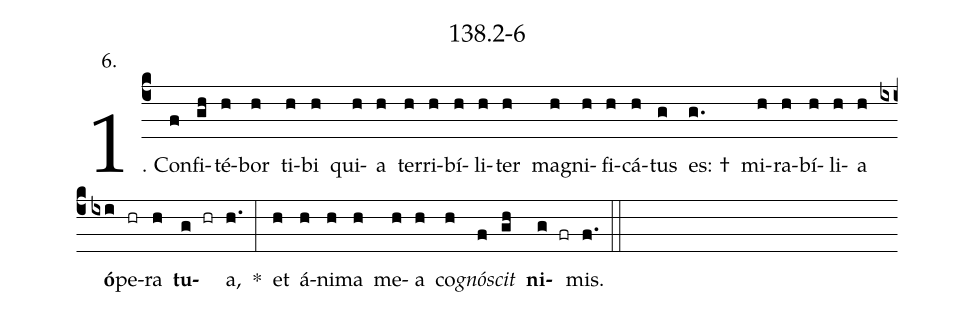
name: 138.2-6;
annotation: 6.;
%%
(c4)1. Con(f)fi(gh)té(h)bor(h) ti(h)bi(h) qui(h)a(h) ter(h)ri(h)bí(h)li(h)ter(h) ma(h)gni(h)fi(h)cá(h)tus(g) es: †(g.) mi(h)ra(h)bí(h)li(h)a(h) <b>ó</b>(ixi)pe(hr)ra(h) <b>tu</b>(g hr)a,(h.) *(:) et(h) á(h)ni(h)ma(h) me(h)a(h) co(h)<i>gnó</i>(f)<i>scit</i>(gh) <b>ni</b>(g fr)mis.(f.) (::)
